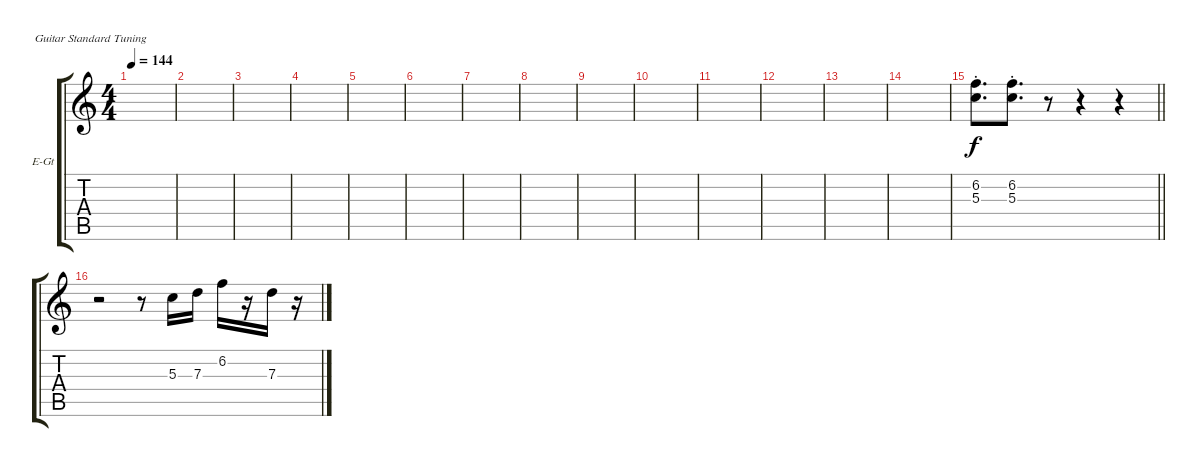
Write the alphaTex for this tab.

\bracketExtendMode groupsimilarinstruments
\firstSystemTrackNameOrientation horizontal
\otherSystemsTrackNameOrientation horizontal
\track ("Left" "E-Gt") {instrument distortionguitar}
\staff {score tabs}
\tuning (E4 B3 G3 D3 A2 E2)
\ts (4 4)
\tempo 144
\clef g2
\ks c
|
|
|
|
|
|
|
|
|
|
|
|
|
|
\barLineRight lightlight
(6.2{st} 5.3{st}).8{d dy f} (5.3{st} 6.2{st}).8{d} r.8 r.4 r.4 |
r.2 r.8 5.3.16 7.3.16 6.2.16 r.16 7.3.16 r.16
